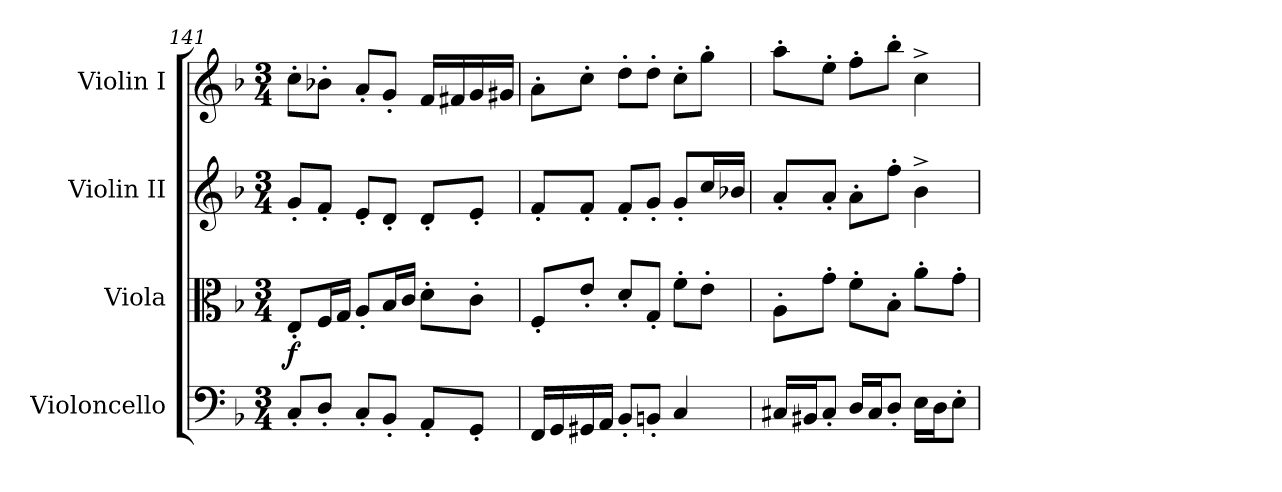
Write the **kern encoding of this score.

**kern	**kern	**dynam	**kern	**kern
*part4	*part3	*part3	*part2	*part1
*staff4	*staff3	*staff3	*staff2	*staff1
*I"Violoncello	*I"Viola	*	*I"Violin II	*I"Violin I
*I'Vc	*I'Vla	*	*I'Vln	*I'Vln
*clefF4	*clefC3	*	*clefG2	*clefG2
*k[b-]	*k[b-]	*	*k[b-]	*k[b-]
*M3/4	*M3/4	*	*M3/4	*M3/4
=141	=141	=141	=141	=141
!	!	!LO:DY:b	!	!
8C'/L	8E'/L	f	8g'/L	8cc'\L
8D'/J	16F/L	.	8f'/J	8b-X'\J
.	16G/JJ	.	.	.
8C'/L	8A'/L	.	8e'/L	8a'/L
8BB-'/J	16B-/L	.	8d'/J	8g'/J
.	16c/JJ	.	.	.
8AA'/L	8d'\L	.	8d'/L	16f/LL
.	.	.	.	16f#X/
8GG'/J	8c'\J	.	8e'/J	16g/
.	.	.	.	16g#X/JJ
=142	=142	=142	=142	=142
16FF/LL	8F'/L	.	8f'/L	8a'\L
16GG/	.	.	.	.
16GG#X/	8e'/J	.	8f'/J	8cc'\J
16AA/JJ	.	.	.	.
8BB-'/L	8d'/L	.	8f'/L	8dd'\L
8BBn'/J	8G'/J	.	8g'/J	8dd'\J
4C/	8f'\L	.	8g'/L	8cc'\L
.	8e'\J	.	16cc/L	8gg'\J
.	.	.	16b-X/JJ	.
=143	=143	=143	=143	=143
16C#X/LL	8A'\L	.	8a'/L	8aa'\L
16BB#X/J	.	.	.	.
8C#'/J	8g'\J	.	8a'/J	8ee'\J
16D/LL	8f'\L	.	8a'\L	8ff'\L
16C#/J	.	.	.	.
8D'/J	8B-'\J	.	8ff'\J	8bb-'\J
16E\LL	8a'\L	.	4b-^\	4cc^\
16D\J	.	.	.	.
8E'\J	8g'\J	.	.	.
=	=	=	=	=
*-	*-	*-	*-	*-
